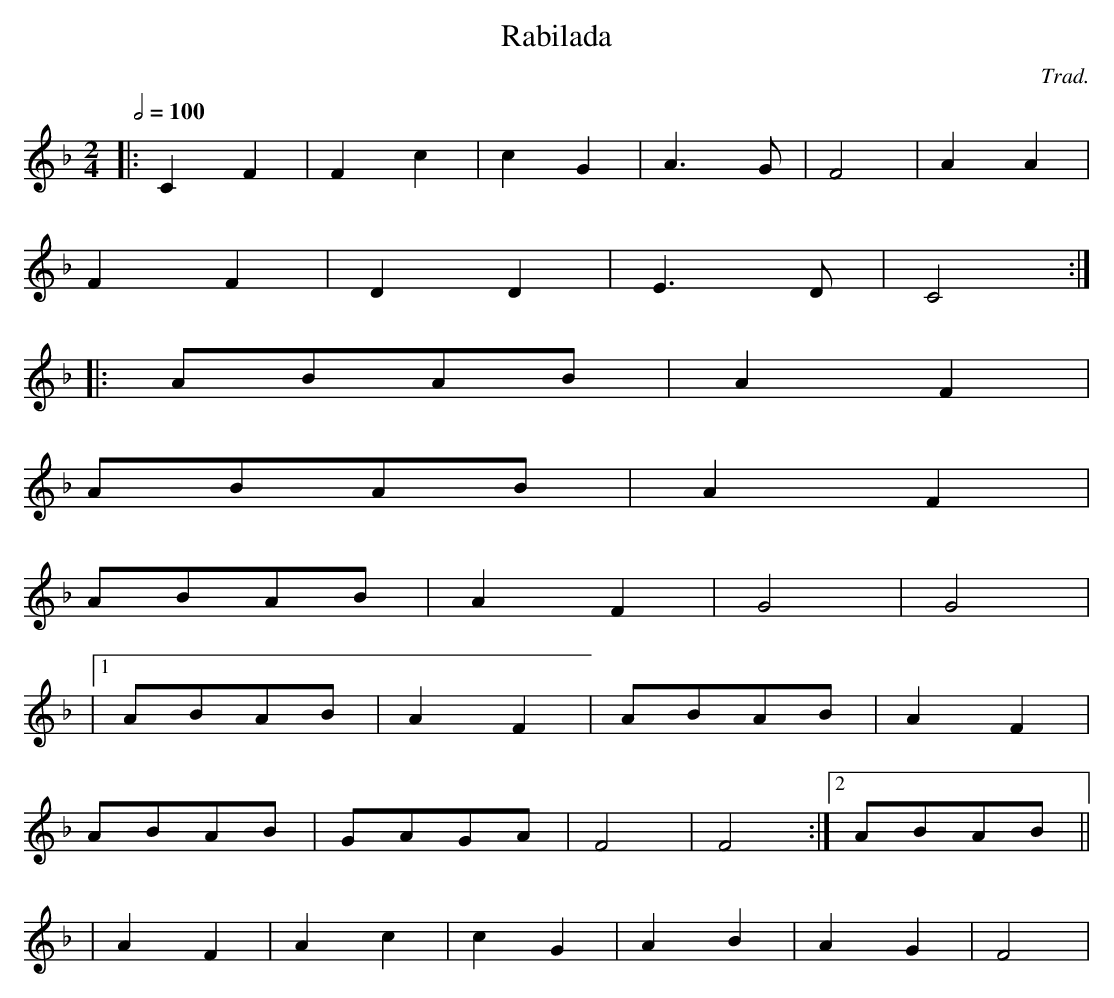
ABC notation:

X:1
T:Rabilada
C:Trad.
M:2/4
L:1/4
Q:2/4=100
K:F
|:CF|Fc|cG|A3/2G/|F2|AA|
FF|DD|E3/2D/|C2 :|
|:A/B/A/B/|AF|
A/B/A/B/|AF|
A/B/A/B/|AF|G2|G2|
|[1 A/B/A/B/|AF|A/B/A/B/|AF|
A/B/A/B/|G/A/G/A/|F2|F2:|[2 A/B/A/B/||
|AF|Ac|cG|AB|AG|F2|
